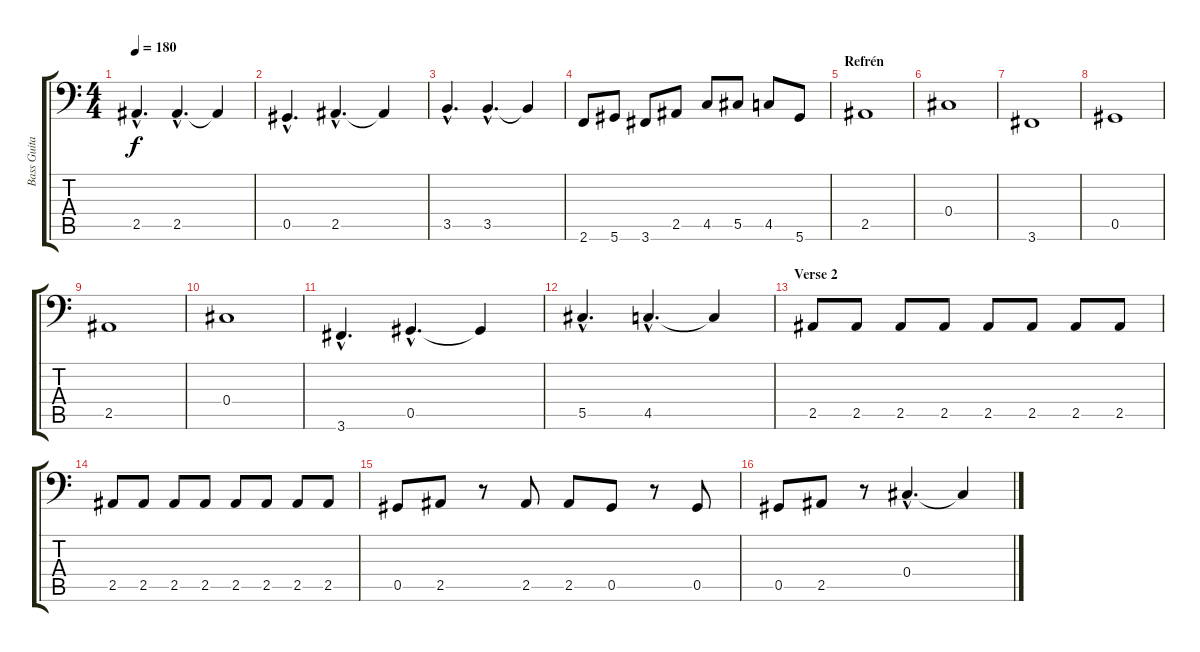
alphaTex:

\track ("Bass Guitar" "Bass Guita") {instrument electricbasspick}
\staff {score tabs}
\tuning (Eb3 Bb2 Gb2 Db2 Ab1 Eb1) {hide}
\ts (4 4)
\tempo 180
\clef f4
\ks c
2.5{hac}.4{d dy f} 2.5{hac}.4{d} 2.5{t}.4 |
0.5{hac}.4{d} 2.5{hac}.4{d} 2.5{t}.4 |
3.5{hac}.4{d} 3.5{hac}.4{d} 3.5{t}.4 |
2.6.8 5.6.8 3.6.8 2.5.8 4.5.8 5.5.8 4.5.8 5.6.8 |
\section ("" "Refrén")
2.5.1 |
0.4.1 |
3.6.1 |
0.5.1 |
2.5.1 |
0.4.1 |
3.6{hac}.4{d} 0.5{hac}.4{d} 0.5{t}.4 |
5.5{hac}.4{d} 4.5{hac}.4{d} 4.5{t}.4 |
\section ("" "Verse 2")
2.5.8 2.5.8 2.5.8 2.5.8 2.5.8 2.5.8 2.5.8 2.5.8 |
2.5.8 2.5.8 2.5.8 2.5.8 2.5.8 2.5.8 2.5.8 2.5.8 |
0.5.8 2.5.8 r.8 2.5.8 2.5.8 0.5.8 r.8 0.5.8 |
0.5.8 2.5.8 r.8 0.4{hac}.4{d} 0.4{t}.4
